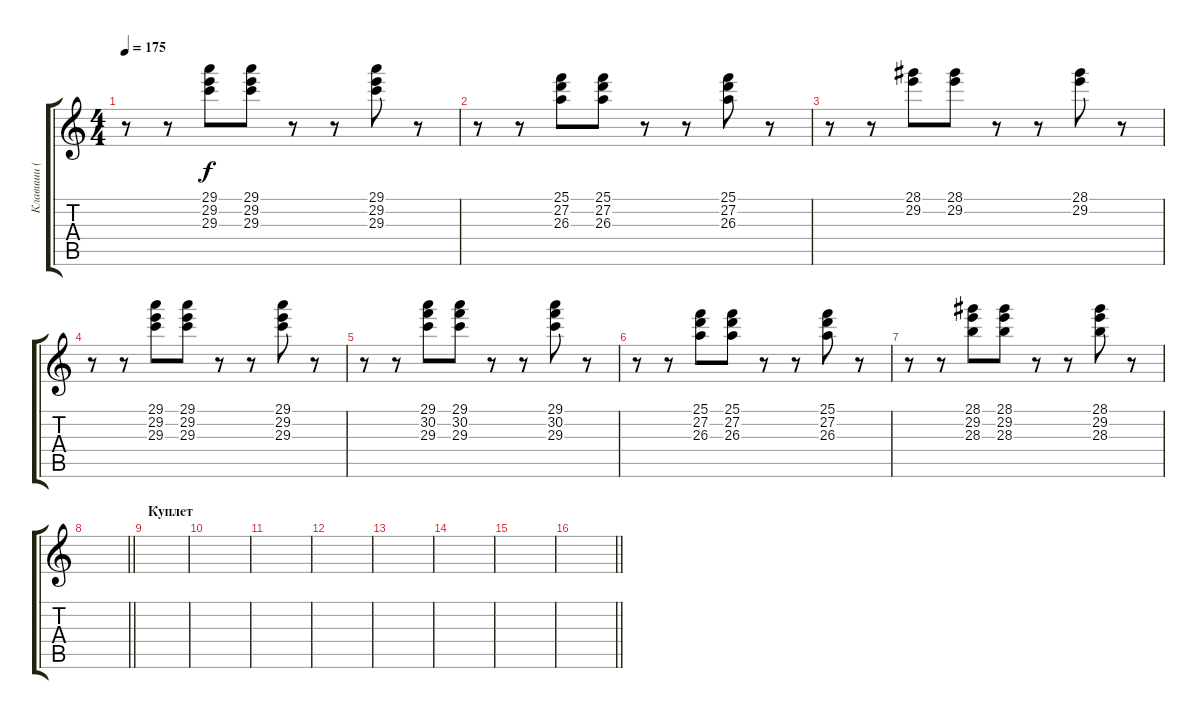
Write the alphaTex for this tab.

\track ("Клавиши ( Сэмпл Органа )" "Клавиши ( ") {instrument rockorgan}
\staff {score tabs}
\tuning (E4 B3 G3 D3 A2 E2) {hide}
\ts (4 4)
\section ("" "")
\tempo 175
\clef g2
\ks c
r.8{dy f} r.8 (29.1 29.2 29.3).8 (29.1 29.2 29.3).8 r.8 r.8 (29.1 29.2 29.3).8 r.8 |
r.8 r.8 (25.1 27.2 26.3).8 (25.1 27.2 26.3).8 r.8 r.8 (25.1 27.2 26.3).8 r.8 |
r.8 r.8 (28.1 29.2).8 (28.1 29.2).8 r.8 r.8 (28.1 29.2).8 r.8 |
r.8 r.8 (29.1 29.2 29.3).8 (29.1 29.2 29.3).8 r.8 r.8 (29.1 29.2 29.3).8 r.8 |
r.8 r.8 (29.1 30.2 29.3).8 (29.1 30.2 29.3).8 r.8 r.8 (29.1 30.2 29.3).8 r.8 |
r.8 r.8 (25.1 27.2 26.3).8 (25.1 27.2 26.3).8 r.8 r.8 (25.1 27.2 26.3).8 r.8 |
r.8 r.8 (28.1 29.2 28.3).8 (28.1 29.2 28.3).8 r.8 r.8 (28.1 29.2 28.3).8 r.8 |
\barLineRight lightlight
|
\section ("" "Куплет")
|
|
|
|
|
|
|
\barLineRight lightlight
